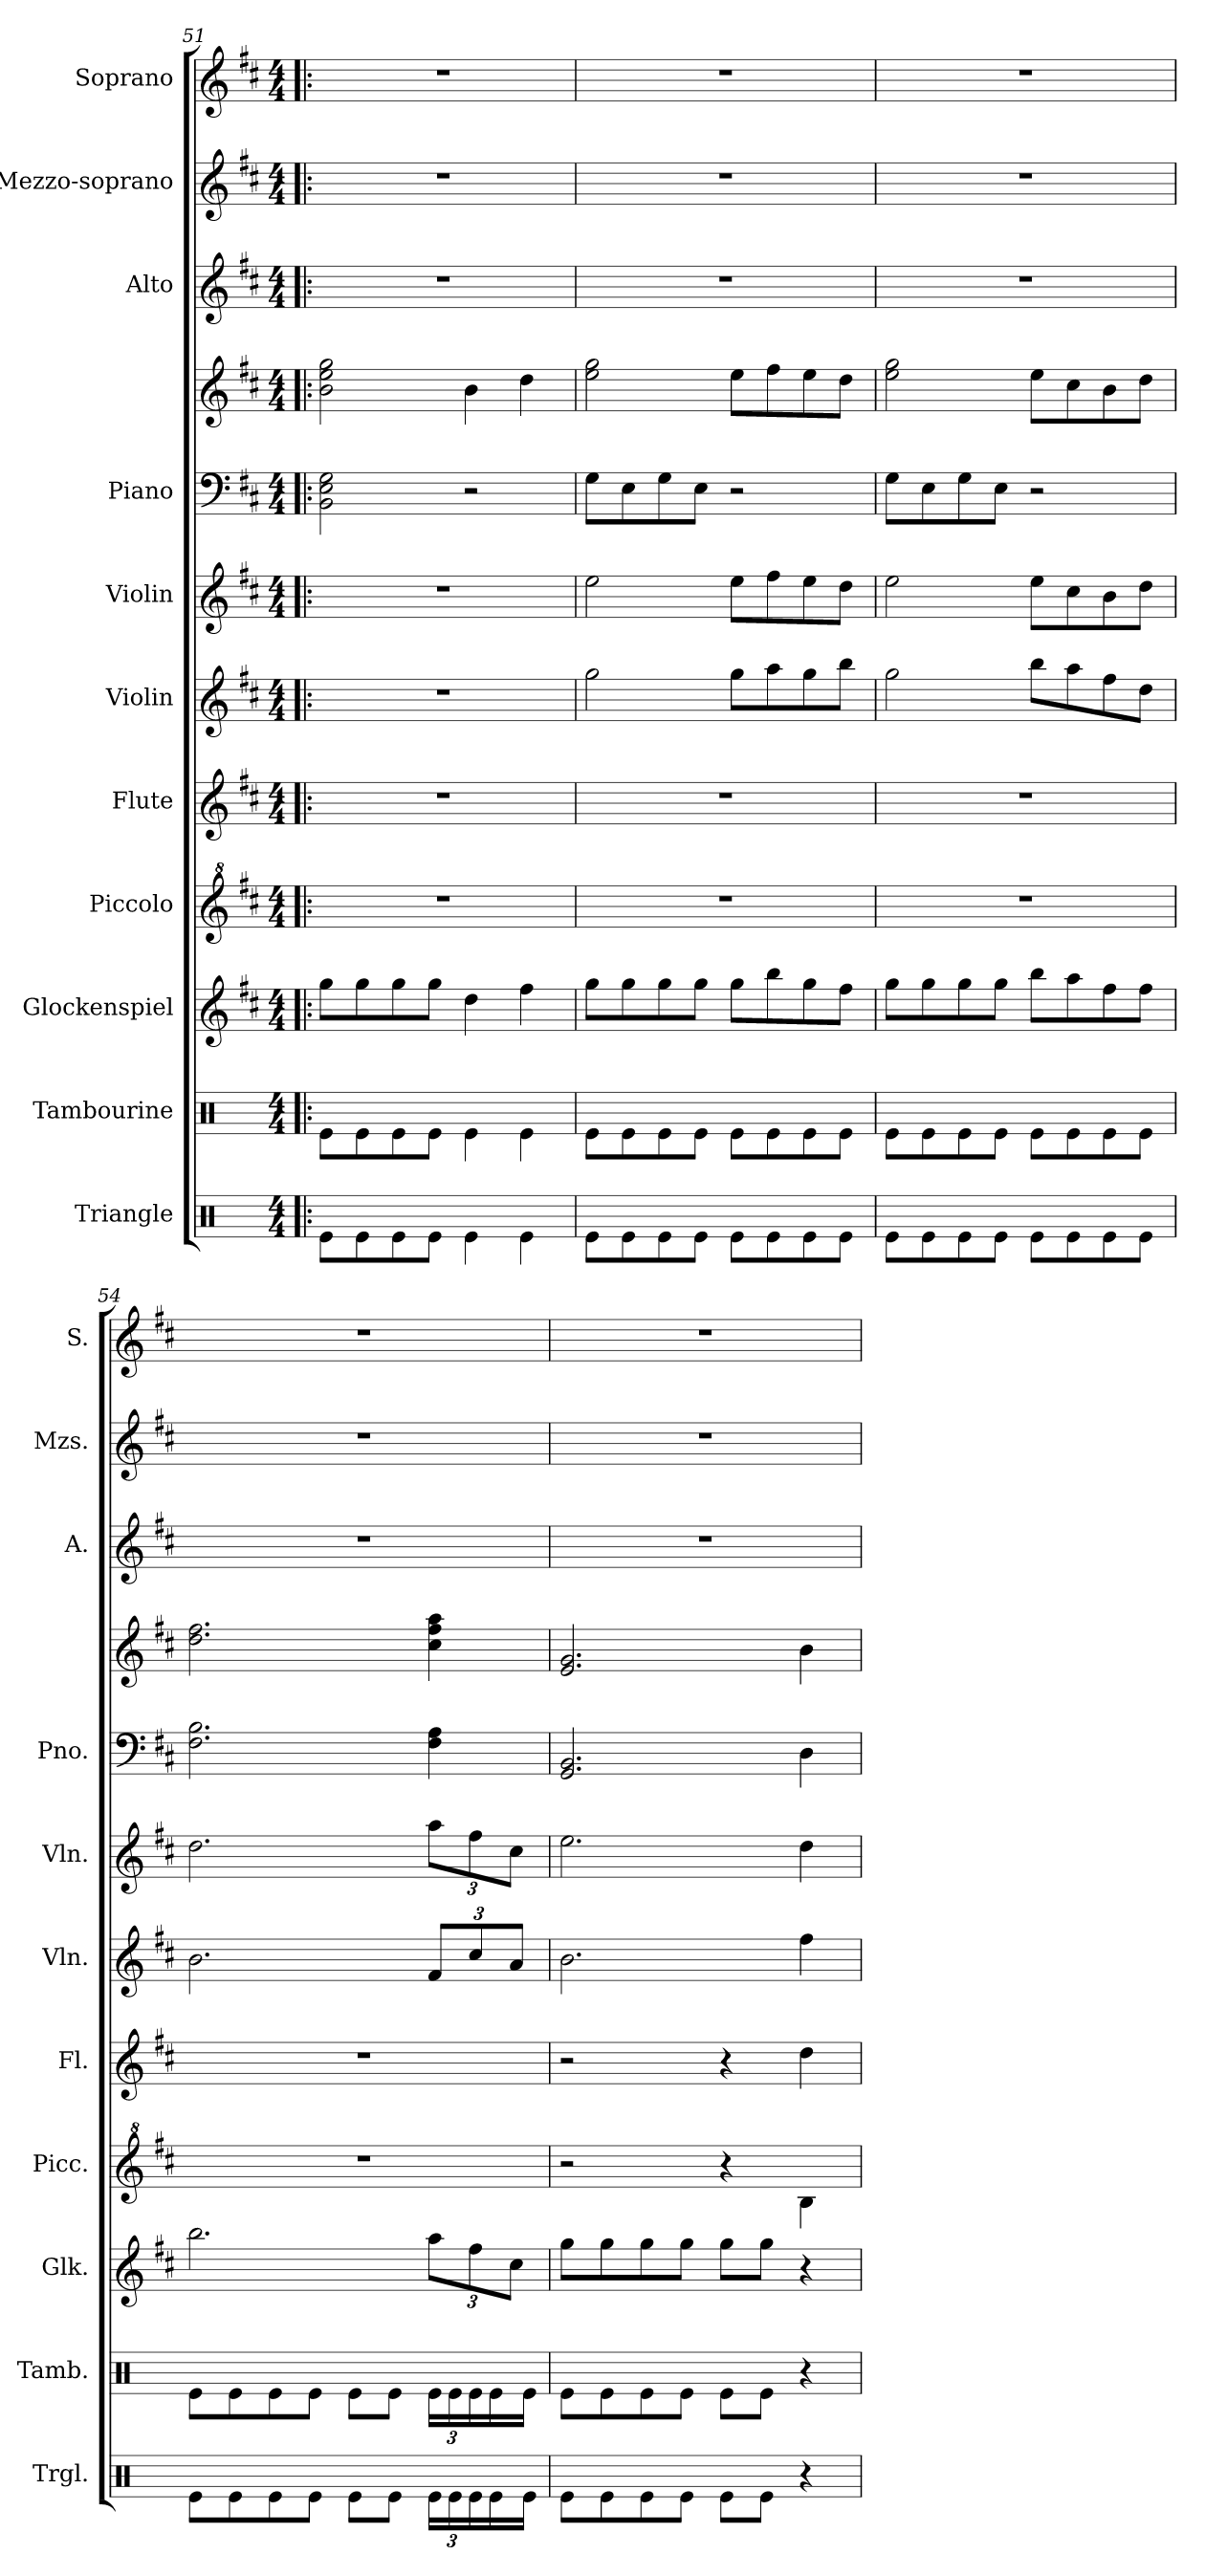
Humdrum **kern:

**kern	**kern	**kern	**kern	**kern	**kern	**kern	**kern	**kern	**kern	**kern	**kern
*part11	*part10	*part9	*part8	*part7	*part6	*part5	*part4	*part4	*part3	*part2	*part1
*staff12	*staff11	*staff10	*staff9	*staff8	*staff7	*staff6	*staff5	*staff4	*staff3	*staff2	*staff1
*I"Triangle	*I"Tambourine	*I"Glockenspiel	*I"Piccolo	*I"Flute	*I"Violin	*I"Violin	*I"Piano	*	*I"Alto	*I"Mezzo-soprano	*I"Soprano
*I'Trgl.	*I'Tamb.	*I'Glk.	*I'Picc.	*I'Fl.	*I'Vln.	*I'Vln.	*I'Pno.	*	*I'A.	*I'Mzs.	*I'S.
*clefX	*clefX	*clefG2	*clefG^2	*clefG2	*clefG2	*clefG2	*clefF4	*clefG2	*clefG2	*clefG2	*clefG2
*	*	*ITrd-14c-24	*ITrd-7c-12	*	*	*	*	*	*	*	*
*k[]	*k[]	*k[f#c#]	*k[f#c#]	*k[f#c#]	*k[f#c#]	*k[f#c#]	*k[f#c#]	*k[f#c#]	*k[f#c#]	*k[f#c#]	*k[f#c#]
*M4/4	*M4/4	*M4/4	*M4/4	*M4/4	*M4/4	*M4/4	*M4/4	*M4/4	*M4/4	*M4/4	*M4/4
=51!|:	=51!|:	=51!|:	=51!|:	=51!|:	=51!|:	=51!|:	=51!|:	=51!|:	=51!|:	=51!|:	=51!|:
8Re\L	8Re\L	8gggg\L	1r	1r	1r	1r	2BB\ 2E\ 2G\	2b\ 2ee\ 2gg\	1r	1r	1r
8Re\	8Re\	8gggg\	.	.	.	.	.	.	.	.	.
8Re\	8Re\	8gggg\	.	.	.	.	.	.	.	.	.
8Re\J	8Re\J	8gggg\J	.	.	.	.	.	.	.	.	.
4Re\	4Re\	4dddd\	.	.	.	.	2r	4b\	.	.	.
4Re\	4Re\	4ffff#\	.	.	.	.	.	4dd\	.	.	.
=52	=52	=52	=52	=52	=52	=52	=52	=52	=52	=52	=52
8Re\L	8Re\L	8gggg\L	1r	1r	2gg\	2ee\	8G\L	2ee\ 2gg\	1r	1r	1r
8Re\	8Re\	8gggg\	.	.	.	.	8E\	.	.	.	.
8Re\	8Re\	8gggg\	.	.	.	.	8G\	.	.	.	.
8Re\J	8Re\J	8gggg\J	.	.	.	.	8E\J	.	.	.	.
8Re\L	8Re\L	8gggg\L	.	.	8gg\L	8ee\L	2r	8ee\L	.	.	.
8Re\	8Re\	8bbbb\	.	.	8aa\	8ff#\	.	8ff#\	.	.	.
8Re\	8Re\	8gggg\	.	.	8gg\	8ee\	.	8ee\	.	.	.
8Re\J	8Re\J	8ffff#\J	.	.	8bb\J	8dd\J	.	8dd\J	.	.	.
=53	=53	=53	=53	=53	=53	=53	=53	=53	=53	=53	=53
8Re\L	8Re\L	8gggg\L	1r	1r	2gg\	2ee\	8G\L	2ee\ 2gg\	1r	1r	1r
8Re\	8Re\	8gggg\	.	.	.	.	8E\	.	.	.	.
8Re\	8Re\	8gggg\	.	.	.	.	8G\	.	.	.	.
8Re\J	8Re\J	8gggg\J	.	.	.	.	8E\J	.	.	.	.
8Re\L	8Re\L	8bbbb\L	.	.	8bb\L	8ee\L	2r	8ee\L	.	.	.
8Re\	8Re\	8aaaa\	.	.	8aa\	8cc#\	.	8cc#\	.	.	.
8Re\	8Re\	8ffff#\	.	.	8ff#\	8b\	.	8b\	.	.	.
8Re\J	8Re\J	8ffff#\J	.	.	8dd\J	8dd\J	.	8dd\J	.	.	.
!!LO:PB:g=z
=54	=54	=54	=54	=54	=54	=54	=54	=54	=54	=54	=54
8Re\L	8Re\L	2.bbbb\	1r	1r	2.b\	2.dd\	2.F#\ 2.B\	2.dd\ 2.ff#\	1r	1r	1r
8Re\	8Re\	.	.	.	.	.	.	.	.	.	.
8Re\	8Re\	.	.	.	.	.	.	.	.	.	.
8Re\J	8Re\J	.	.	.	.	.	.	.	.	.	.
8Re\L	8Re\L	.	.	.	.	.	.	.	.	.	.
8Re\J	8Re\J	.	.	.	.	.	.	.	.	.	.
*Xbrackettup	*Xbrackettup	*Xbrackettup	*	*	*Xbrackettup	*Xbrackettup	*	*	*	*	*
24Re\LL	24Re\LL	12aaaa\L	.	.	12f#/L	12aa\L	4F#\ 4A\	4cc#\ 4ff#\ 4aa\	.	.	.
24Re\	24Re\	.	.	.	.	.	.	.	.	.	.
24Re\	24Re\	12ffff#\	.	.	12cc#/	12ff#\	.	.	.	.	.
16Re\	16Re\	.	.	.	.	.	.	.	.	.	.
.	.	12cccc#\J	.	.	12a/J	12cc#\J	.	.	.	.	.
16Re\JJ	16Re\JJ	.	.	.	.	.	.	.	.	.	.
=55	=55	=55	=55	=55	=55	=55	=55	=55	=55	=55	=55
8Re\L	8Re\L	8gggg\L	2r	2r	2.b\	2.ee\	2.GG/ 2.BB/	2.e/ 2.g/	1r	1r	1r
8Re\	8Re\	8gggg\	.	.	.	.	.	.	.	.	.
8Re\	8Re\	8gggg\	.	.	.	.	.	.	.	.	.
8Re\J	8Re\J	8gggg\J	.	.	.	.	.	.	.	.	.
8Re\L	8Re\L	8gggg\L	4r	4r	.	.	.	.	.	.	.
8Re\J	8Re\J	8gggg\J	.	.	.	.	.	.	.	.	.
4r	4r	4r	4bb\	4dd\	4ff#\	4dd\	4D\	4b\	.	.	.
=	=	=	=	=	=	=	=	=	=	=	=
*-	*-	*-	*-	*-	*-	*-	*-	*-	*-	*-	*-
